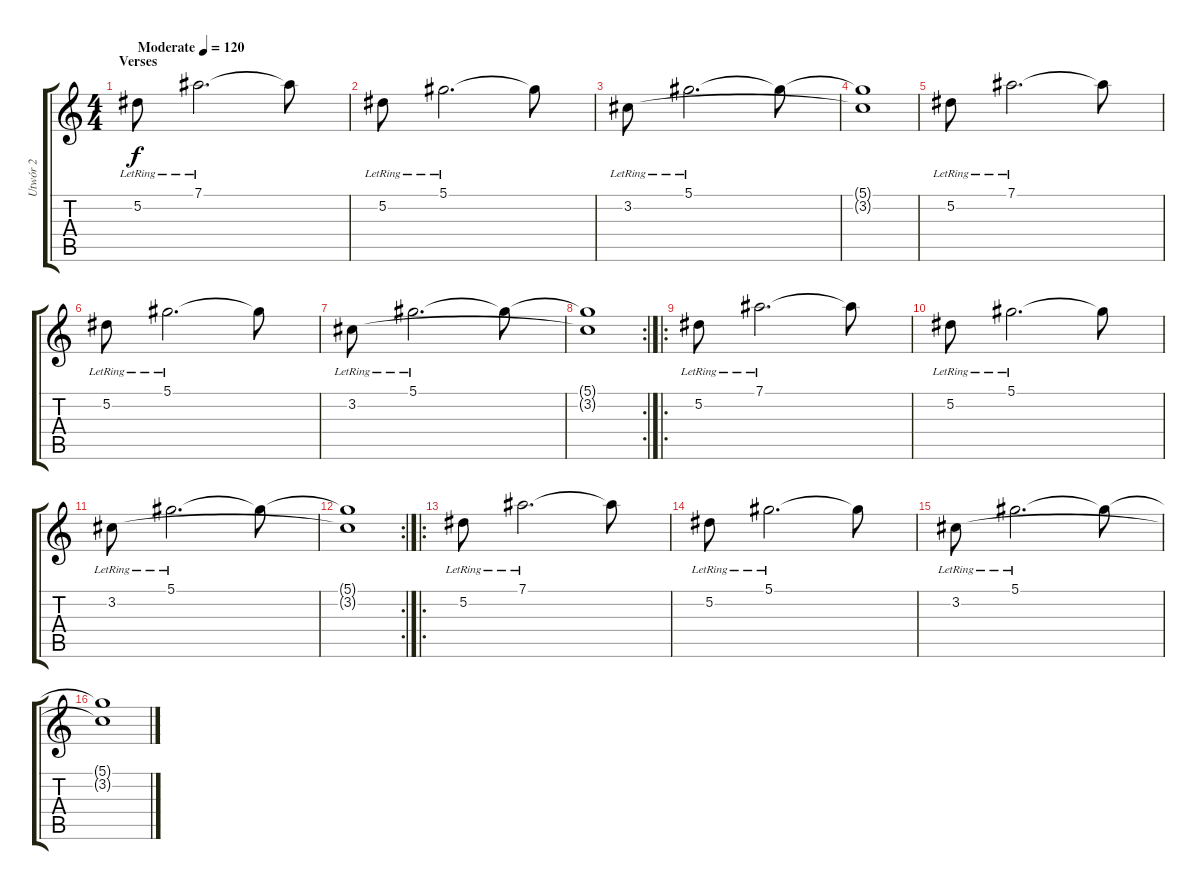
\track ("Utwór 2" "Utwór 2") {instrument electricguitarjazz}
\staff {score tabs}
\tuning (Eb4 Bb3 Gb3 Db3 Ab2 Eb2) {hide}
\ts (4 4)
\section ("" "Verses")
\tempo (120 "Moderate")
\clef g2
\ks c
5.2{lr}.8{dy f instrument electricguitarjazz} 7.1{lr}.2{d} 7.1{t}.8 |
5.2{lr}.8 5.1{lr}.2{d} 5.1{t}.8 |
3.2{lr}.8 5.1{lr}.2{d} 5.1{t}.8 |
(5.1{t} 3.2{t}).1 |
5.2{lr}.8 7.1{lr}.2{d} 7.1{t}.8 |
5.2{lr}.8 5.1{lr}.2{d} 5.1{t}.8 |
3.2{lr}.8 5.1{lr}.2{d} 5.1{t}.8 |
\rc 2
(5.1{t} 3.2{t}).1 |
\ro
5.2{lr}.8 7.1{lr}.2{d} 7.1{t}.8 |
5.2{lr}.8 5.1{lr}.2{d} 5.1{t}.8 |
3.2{lr}.8 5.1{lr}.2{d} 5.1{t}.8 |
\rc 2
(5.1{t} 3.2{t}).1 |
\ro
5.2{lr}.8 7.1{lr}.2{d} 7.1{t}.8 |
5.2{lr}.8 5.1{lr}.2{d} 5.1{t}.8 |
3.2{lr}.8 5.1{lr}.2{d} 5.1{t}.8 |
(5.1{t} 3.2{t}).1
